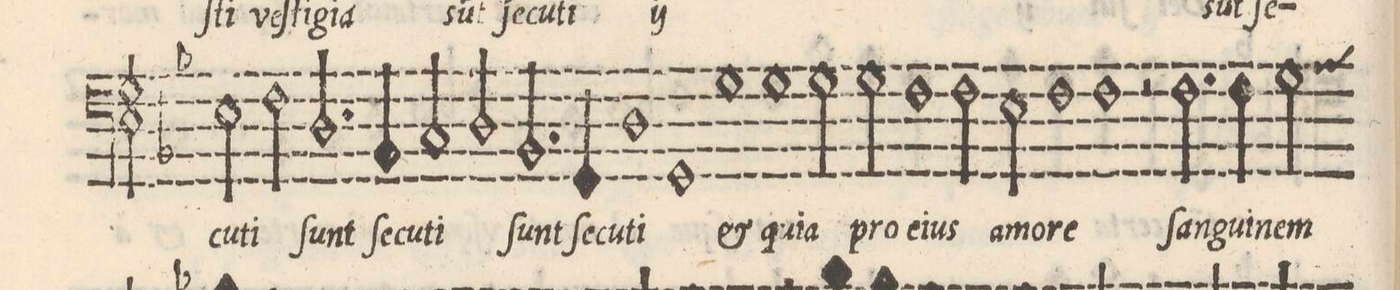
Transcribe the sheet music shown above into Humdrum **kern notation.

**kern	**text
*I"BASSO	*
*clefF4	*
*k[b-]	*
*met(C|)	*
*M2/1	*
*custos:E	*
2E\	-cu-
2F\	-ti
=23-	=23-
2.D/	ſunt
4BB-/	ſe-
2C/	-cu-
2D/	-ti
=24-	=24-
2.BB-/	ſunt
4GG/	ſe-
1D	-cu-
=25-	=25-
1GG	-ti
1G	(et)
=26-	=26-
1G	qui-
2G\	-a
2G\	pro
=27-	=27-
1F	e-
2F\	-ius
2E\	a-
=28-	=28-
1F	-mo-
1F	-re
=29-	=29-
2r	.
2.F\	ſan-
4F\	-gui-
2G\	-nem
*-	*-
